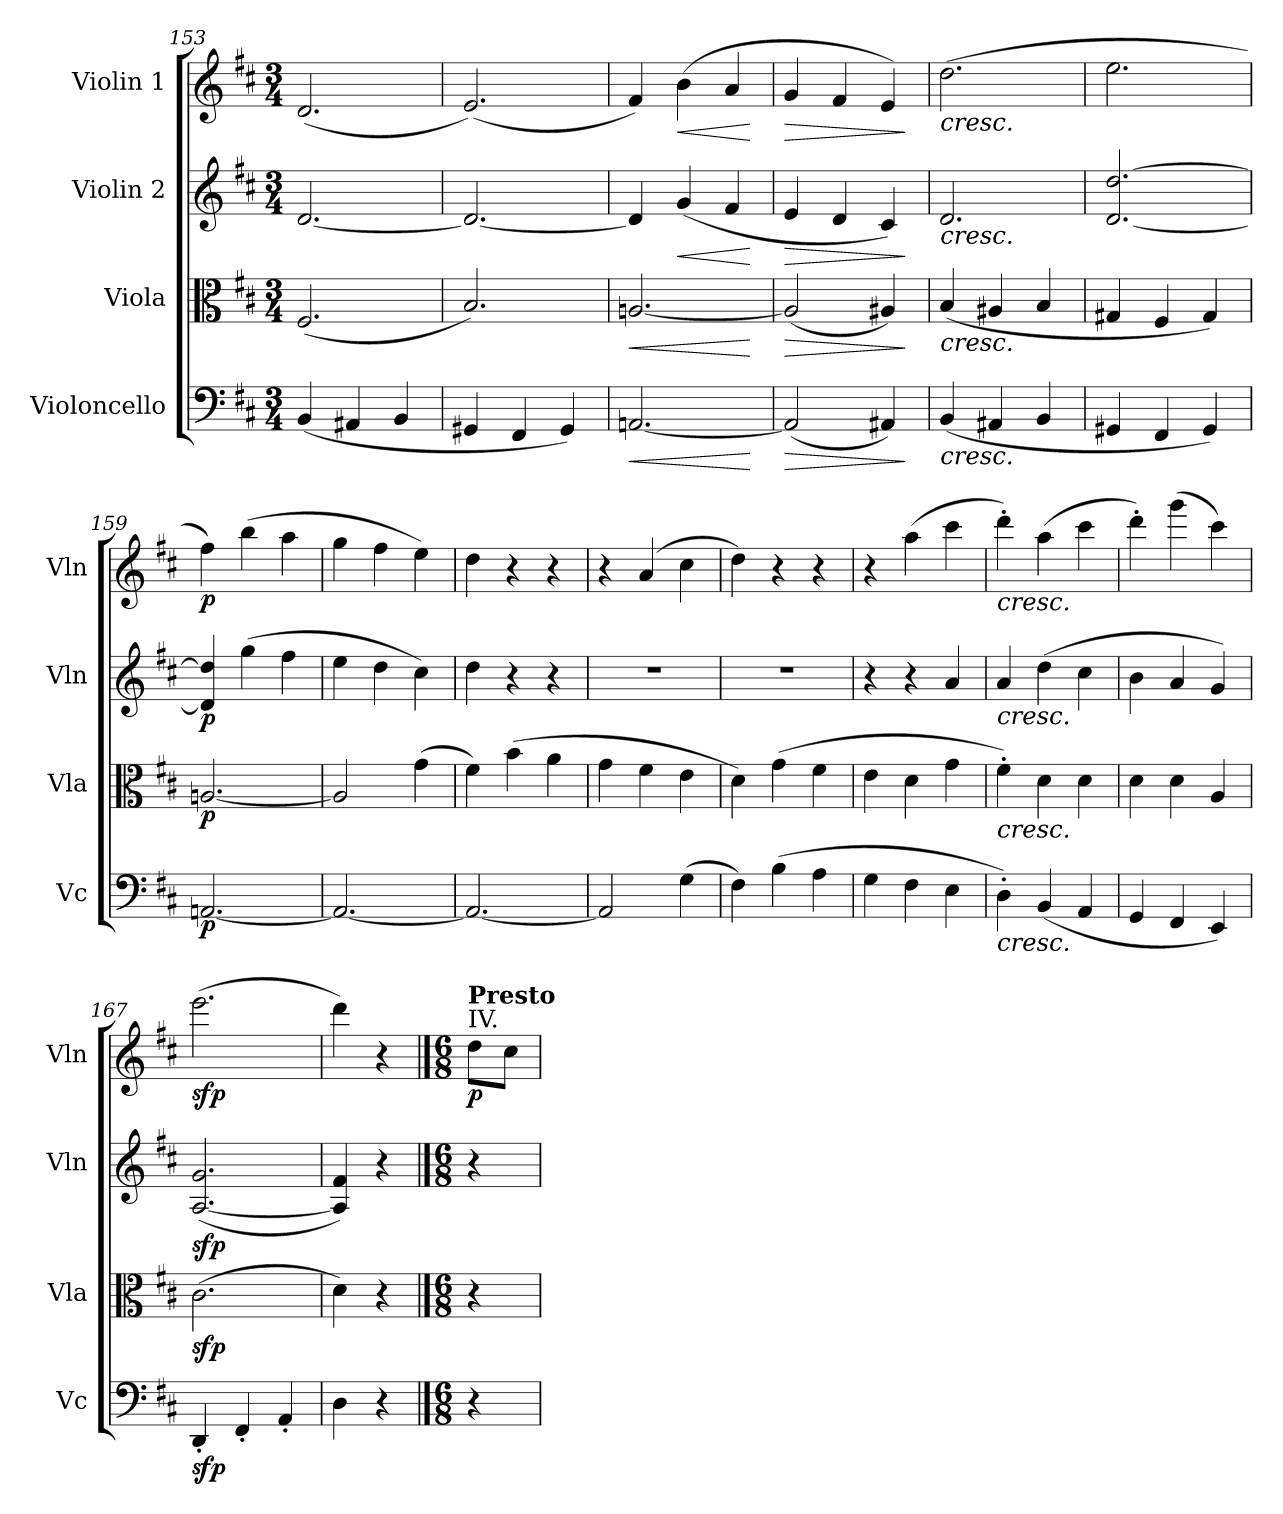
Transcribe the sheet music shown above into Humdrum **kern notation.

**kern	**dynam	**kern	**dynam	**kern	**dynam	**kern	**dynam
*part4	*part4	*part3	*part3	*part2	*part2	*part1	*part1
*staff4	*staff4	*staff3	*staff3	*staff2	*staff2	*staff1	*staff1
*I"Violoncello	*	*I"Viola	*	*I"Violin 2	*	*I"Violin 1	*
*I'Vc	*	*I'Vla	*	*I'Vln	*	*I'Vln	*
*clefF4	*	*clefC3	*	*clefG2	*	*clefG2	*
*k[f#c#]	*	*k[f#c#]	*	*k[f#c#]	*	*k[f#c#]	*
*M3/4	*	*M3/4	*	*M3/4	*	*M3/4	*
=153	=153	=153	=153	=153	=153	=153	=153
(4BB/	.	(2.F#/	.	[2.d/	.	(2.d/	.
4AA#X/	.	.	.	.	.	.	.
4BB/	.	.	.	.	.	.	.
=154	=154	=154	=154	=154	=154	=154	=154
4GG#X/	.	2.B/)	.	2.d/_	.	(2.e/)	.
4FF#/	.	.	.	.	.	.	.
4GG#/)	.	.	.	.	.	.	.
!!LO:LB:g=z
=155	=155	=155	=155	=155	=155	=155	=155
!	!LO:HP:b	!	!LO:HP:b	!	!	!	!
[2.AAn/	<	[2.An/	<	4d/]	.	4f#/)	.
!	!	!	!	!	!LO:HP:b	!	!LO:HP:b
.	.	.	.	(4g/	<	(4b\	<
.	.	.	.	4f#/	.	4a/	.
.	[	.	[	.	[	.	[
=156	=156	=156	=156	=156	=156	=156	=156
!	!LO:HP:b	!	!LO:HP:b	!	!LO:HP:b	!	!LO:HP:b
(2AA/]	>	(2A/]	>	4e/	>	4g/	>
.	.	.	.	4d/	.	4f#/	.
4AA#X/)	.	4A#X/)	.	4c#/)	.	4e/)	.
.	]	.	]	.	]	.	]
=157	=157	=157	=157	=157	=157	=157	=157
!	!	!	!	!	!	!LO:TX:b:i:t=cresc.	!
!	!	!	!	!LO:TX:b:i:t=cresc.	!	!	!
!	!	!LO:TX:b:i:t=cresc.	!	!	!	!	!
!LO:TX:b:i:t=cresc.	!	!	!	!	!	!	!
(4BB/	.	(4B/	.	2.d/	.	(2.dd\	.
4AA#X/	.	4A#X/	.	.	.	.	.
4BB/	.	4B/	.	.	.	.	.
=158	=158	=158	=158	=158	=158	=158	=158
4GG#X/	.	4G#X/	.	[2.d/ [2.dd/	.	2.ee\	.
4FF#/	.	4F#/	.	.	.	.	.
4GG#/)	.	4G#/)	.	.	.	.	.
=159	=159	=159	=159	=159	=159	=159	=159
!	!LO:DY:b	!	!LO:DY:b	!	!LO:DY:b	!	!LO:DY:b
[2.AAn/	p	[2.An/	p	4d/] 4dd/]	p	4ff#\)	p
.	.	.	.	(4gg\	.	(4bb\	.
.	.	.	.	4ff#\	.	4aa\	.
=160	=160	=160	=160	=160	=160	=160	=160
2.AA/_	.	2A/]	.	4ee\	.	4gg\	.
.	.	.	.	4dd\	.	4ff#\	.
.	.	(4g\	.	4cc#\)	.	4ee\)	.
=161	=161	=161	=161	=161	=161	=161	=161
2.AA/_	.	4f#\)	.	4dd\	.	4dd\	.
.	.	(4b\	.	4r	.	4r	.
.	.	4a\	.	4r	.	4r	.
=162	=162	=162	=162	=162	=162	=162	=162
2AA/]	.	4g\	.	2.r	.	4r	.
.	.	4f#\	.	.	.	(4a/	.
(4G\	.	4e\	.	.	.	4cc#\	.
=163	=163	=163	=163	=163	=163	=163	=163
4F#\)	.	4d\)	.	2.r	.	4dd\)	.
(4B\	.	(4g\	.	.	.	4r	.
4A\	.	4f#\	.	.	.	4r	.
=164	=164	=164	=164	=164	=164	=164	=164
4G\	.	4e\	.	4r	.	4r	.
4F#\	.	4d\	.	4r	.	(4aa\	.
4E\	.	4g\	.	4a/	.	4ccc#\	.
=165	=165	=165	=165	=165	=165	=165	=165
!	!	!	!	!	!	!LO:TX:b:i:t=cresc.	!
!	!	!	!	!LO:TX:b:i:t=cresc.	!	!	!
!	!	!LO:TX:b:i:t=cresc.	!	!	!	!	!
!LO:TX:b:i:t=cresc.	!	!	!	!	!	!	!
4D'\)	.	4f#'\)	.	4a/	.	4ddd'\)	.
(4BB/	.	4d\	.	(4dd\	.	(4aa\	.
4AA/	.	4d\	.	4cc#\	.	4ccc#\	.
=166	=166	=166	=166	=166	=166	=166	=166
4GG/	.	4d\	.	4b\	.	4ddd'\)	.
4FF#/	.	4d\	.	4a/	.	(4ggg\	.
4EE/)	.	4A/	.	4g/)	.	4ccc#\)	.
=167	=167	=167	=167	=167	=167	=167	=167
!	!LO:DY:b	!	!LO:DY:b	!	!LO:DY:b	!	!LO:DY:b
4DD'/	sfp	(2.c#\	sfp	([2.A/ 2.g/	sfp	(2.eee\	sfp
4FF#'/	.	.	.	.	.	.	.
4AA'/	.	.	.	.	.	.	.
=168	=168	=168	=168	=168	=168	=168	=168
4D\	.	4d\)	.	4A/] 4f#/)	.	4ddd\)	.
4r	.	4r	.	4r	.	4r	.
!!LO:PB:g=z
==	==	==	==	==	==	==	==
*M6/8	*	*M6/8	*	*M6/8	*	*M6/8	*
!	!	!	!	!	!	!LO:TX:a:t=IV.	!
!	!	!	!	!	!	!LO:TX:a:B:t=Presto	!
!	!	!	!	!	!	!	!LO:DY:b
4r	.	4r	.	4r	.	8dd\L	p
.	.	.	.	.	.	8cc#\J	.
=	=	=	=	=	=	=	=
*-	*-	*-	*-	*-	*-	*-	*-
